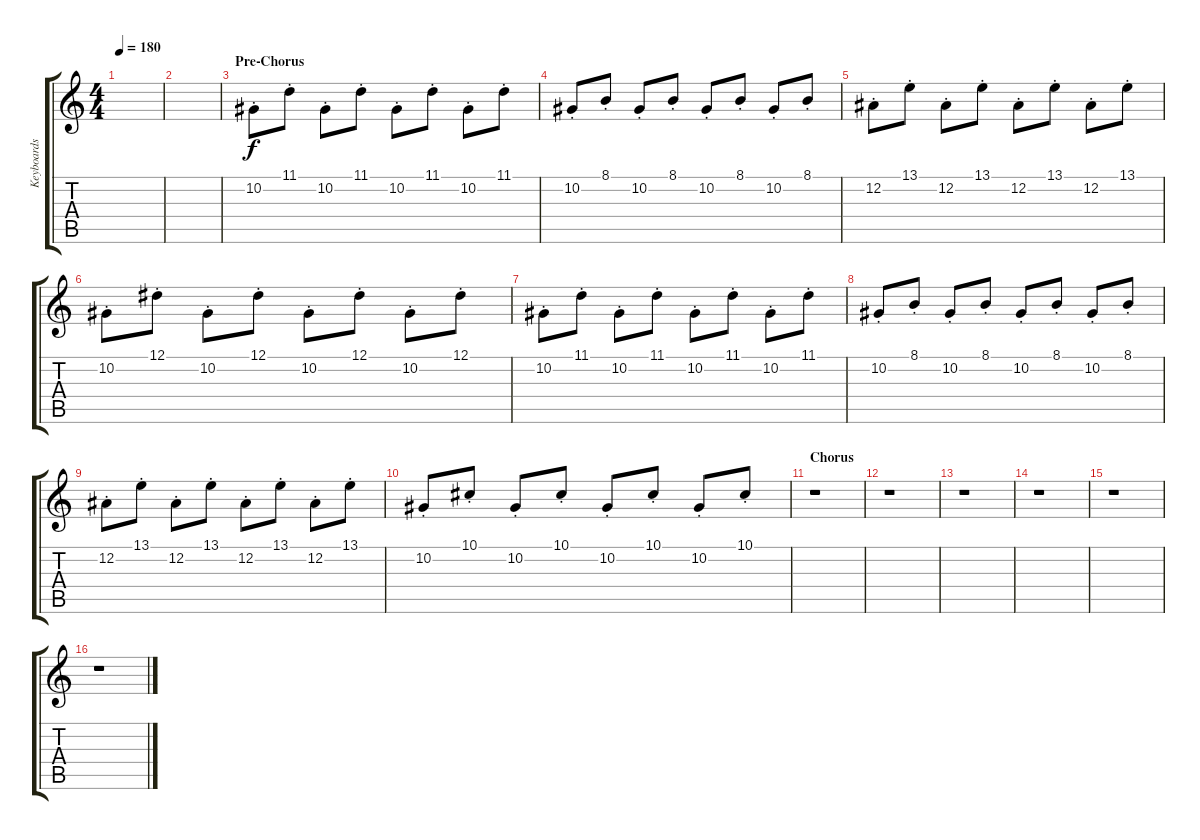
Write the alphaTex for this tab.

\track ("Keyboards" "Keyboards") {instrument stringensemble1}
\staff {score tabs}
\tuning (Eb4 Bb3 Gb3 Db3 Ab2 Eb2) {hide}
\ts (4 4)
\tempo 180
\clef g2
\ks c
|
|
\section ("" "Pre-Chorus")
10.2{st}.8 11.1{st}.8 10.2{st}.8 11.1{st}.8 10.2{st}.8 11.1{st}.8 10.2{st}.8 11.1{st}.8 |
10.2{st}.8 8.1{st}.8 10.2{st}.8 8.1{st}.8 10.2{st}.8 8.1{st}.8 10.2{st}.8 8.1{st}.8 |
12.2{st}.8 13.1{st}.8 12.2{st}.8 13.1{st}.8 12.2{st}.8 13.1{st}.8 12.2{st}.8 13.1{st}.8 |
10.2{st}.8 12.1{st}.8 10.2{st}.8 12.1{st}.8 10.2{st}.8 12.1{st}.8 10.2{st}.8 12.1{st}.8 |
10.2{st}.8 11.1{st}.8 10.2{st}.8 11.1{st}.8 10.2{st}.8 11.1{st}.8 10.2{st}.8 11.1{st}.8 |
10.2{st}.8 8.1{st}.8 10.2{st}.8 8.1{st}.8 10.2{st}.8 8.1{st}.8 10.2{st}.8 8.1{st}.8 |
12.2{st}.8 13.1{st}.8 12.2{st}.8 13.1{st}.8 12.2{st}.8 13.1{st}.8 12.2{st}.8 13.1{st}.8 |
10.2{st}.8 10.1{st}.8 10.2{st}.8 10.1{st}.8 10.2{st}.8 10.1{st}.8 10.2{st}.8 10.1{st}.8 |
\section ("" "Chorus")
r.1 |
r.1 |
r.1 |
r.1 |
r.1 |
r.1
